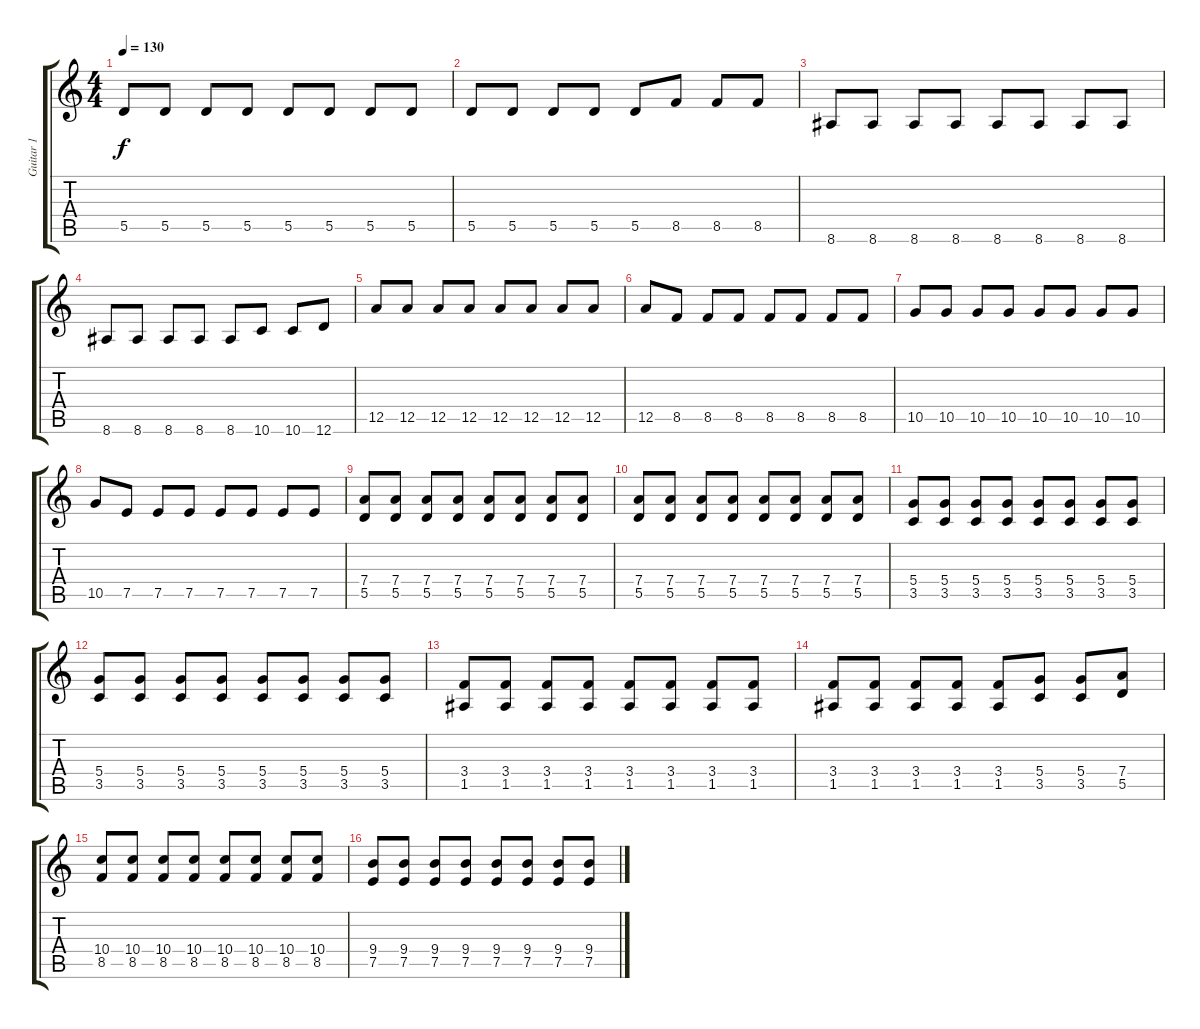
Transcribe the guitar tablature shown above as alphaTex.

\track ("Guitar 1" "Guitar 1") {instrument distortionguitar}
\staff {score tabs}
\tuning (E4 B3 G3 D3 A2 D2) {hide}
\ts (4 4)
\tempo 130
\clef g2
\ks c
5.5.8{dy f} 5.5.8 5.5.8 5.5.8 5.5.8 5.5.8 5.5.8 5.5.8 |
5.5.8 5.5.8 5.5.8 5.5.8 5.5.8 8.5.8 8.5.8 8.5.8 |
8.6.8 8.6.8 8.6.8 8.6.8 8.6.8 8.6.8 8.6.8 8.6.8 |
8.6.8 8.6.8 8.6.8 8.6.8 8.6.8 10.6.8 10.6.8 12.6.8 |
12.5.8 12.5.8 12.5.8 12.5.8 12.5.8 12.5.8 12.5.8 12.5.8 |
12.5.8 8.5.8 8.5.8 8.5.8 8.5.8 8.5.8 8.5.8 8.5.8 |
10.5.8 10.5.8 10.5.8 10.5.8 10.5.8 10.5.8 10.5.8 10.5.8 |
10.5.8 7.5.8 7.5.8 7.5.8 7.5.8 7.5.8 7.5.8 7.5.8 |
(7.4 5.5).8 (7.4 5.5).8 (7.4 5.5).8 (7.4 5.5).8 (7.4 5.5).8 (7.4 5.5).8 (7.4 5.5).8 (7.4 5.5).8 |
(7.4 5.5).8 (7.4 5.5).8 (7.4 5.5).8 (7.4 5.5).8 (7.4 5.5).8 (7.4 5.5).8 (7.4 5.5).8 (7.4 5.5).8 |
(5.4 3.5).8 (5.4 3.5).8 (5.4 3.5).8 (5.4 3.5).8 (5.4 3.5).8 (5.4 3.5).8 (5.4 3.5).8 (5.4 3.5).8 |
(5.4 3.5).8 (5.4 3.5).8 (5.4 3.5).8 (5.4 3.5).8 (5.4 3.5).8 (5.4 3.5).8 (5.4 3.5).8 (5.4 3.5).8 |
(3.4 1.5).8 (3.4 1.5).8 (3.4 1.5).8 (3.4 1.5).8 (3.4 1.5).8 (3.4 1.5).8 (3.4 1.5).8 (3.4 1.5).8 |
(3.4 1.5).8 (3.4 1.5).8 (3.4 1.5).8 (3.4 1.5).8 (3.4 1.5).8 (5.4 3.5).8 (5.4 3.5).8 (7.4 5.5).8 |
(10.4 8.5).8 (10.4 8.5).8 (10.4 8.5).8 (10.4 8.5).8 (10.4 8.5).8 (10.4 8.5).8 (10.4 8.5).8 (10.4 8.5).8 |
(9.4 7.5).8 (9.4 7.5).8 (9.4 7.5).8 (9.4 7.5).8 (9.4 7.5).8 (9.4 7.5).8 (9.4 7.5).8 (9.4 7.5).8
